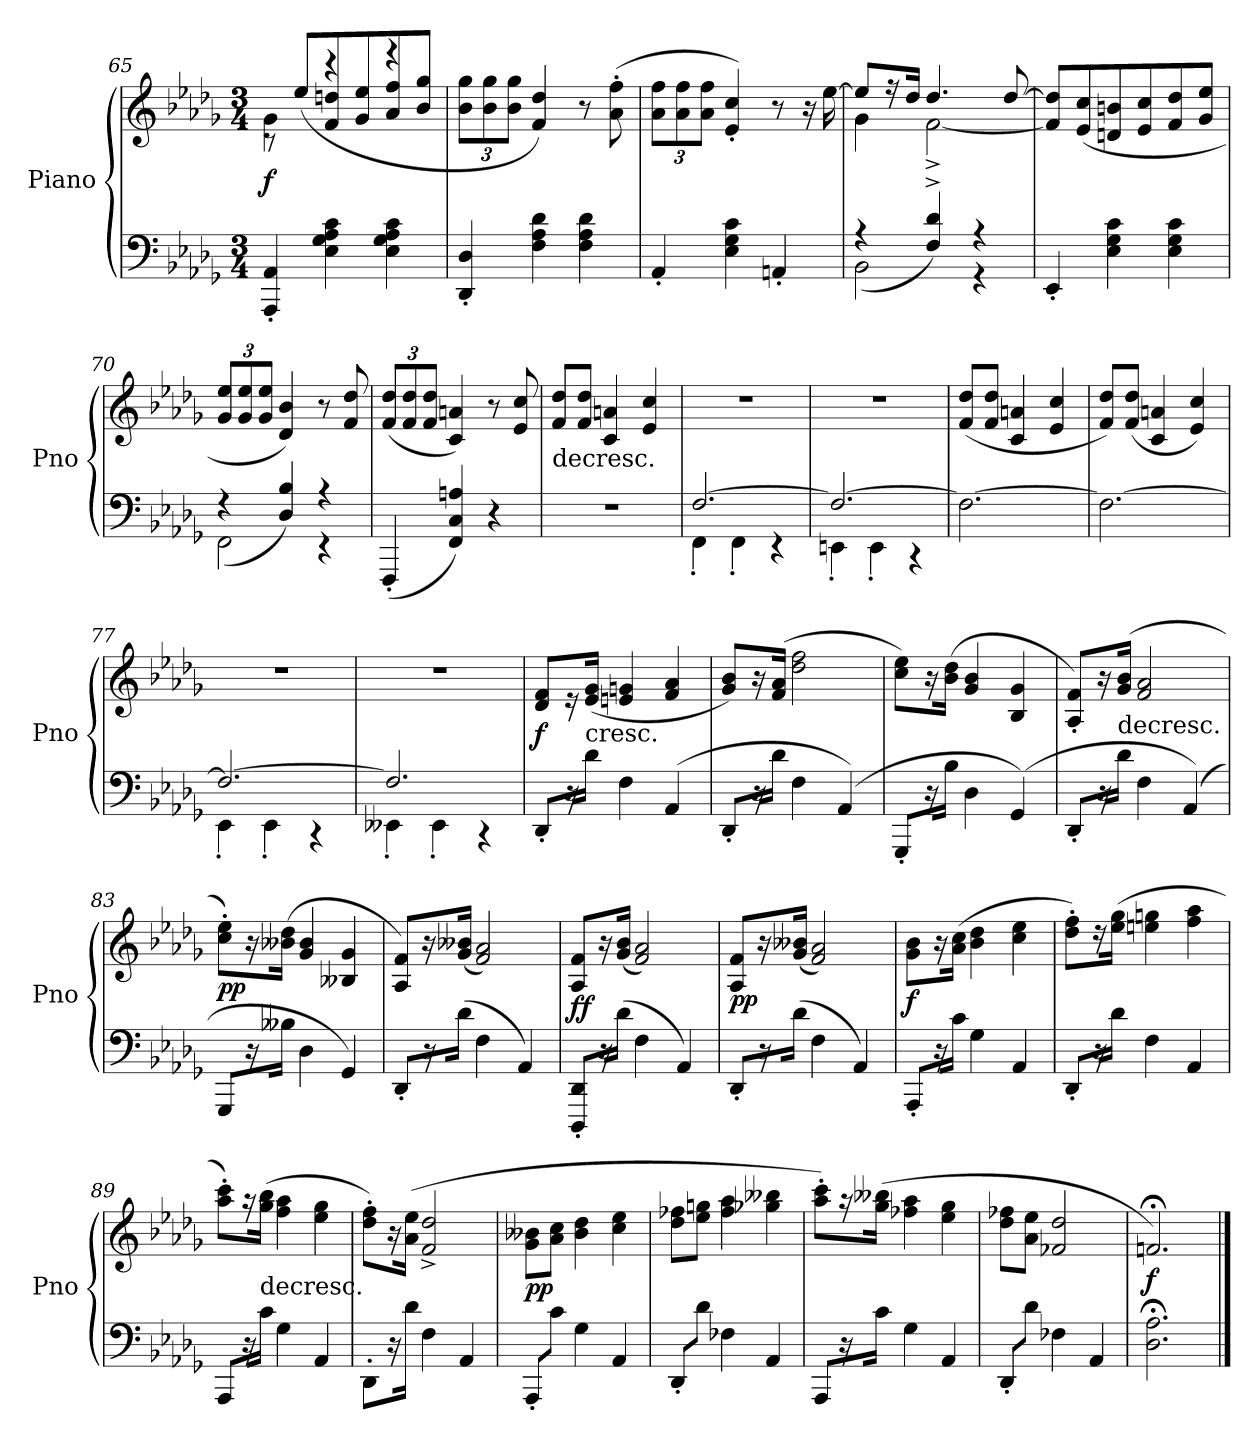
**kern	**kern	**dynam
*part1	*part1	*part1
*staff2	*staff1	*staff1/2
*I"Piano	*	*
*I'Pno	*	*
*clefF4	*clefG2	*
*k[b-e-a-d-g-]	*k[b-e-a-d-g-]	*
*D-:	*D-:	*
*M3/4	*M3/4	*
=65	=65	=65
*	*^	*
4AAA-'/ 4AA-'/	4g-\	8r	f
.	.	(8ee-/L	.
4E-\ 4G-\ 4A-\ 4c\	4r	8f/ 8ddn/	.
.	.	8g-/ 8ee-/	.
4E-\ 4G-\ 4A-\ 4c\	4r	8a-/ 8ff/	.
.	.	8b-/ 8gg-/J	.
*	*v	*v	*
=66	=66	=66
4DD-'/ 4D-'/	12b-\ 12gg-\L	.
.	12b-\ 12gg-\	.
.	12b-\ 12gg-\J	.
4F\ 4A-\ 4d-\	4f/ 4dd-/)	.
4F\ 4A-\ 4d-\	8r	.
.	(8a-'\ 8ff'\	.
=67	=67	=67
4AA-'/	12a-\ 12ff\L	.
.	12a-\ 12ff\	.
.	12a-\ 12ff\J	.
4E-\ 4G-\ 4c\	4e-'/ 4cc'/)	.
4AAn'/	8r	.
.	16r	.
.	[16ee-\	.
=68	=68	=68
*^	*^	*
4r	(2BB-\	8ee-/L]	4g-\	.
.	.	16r	.	.
.	.	16dd-/Jk	.	.
4F^/ 4d-^/)	.	4.dd-/	[2f^\	.
4r	4r	.	.	.
.	.	[8dd-/	.	.
*v	*v	*	*	*
*	*v	*v	*
=69	=69	=69
4EE-'/	8f]/ 8dd-]/L	.
.	(8e-/ 8cc/	.
4E-\ 4G-\ 4c\	8dn/ 8bn/	.
.	8e-/ 8cc/	.
4E-\ 4G-\ 4c\	8f/ 8dd-/	.
.	8g-/ 8ee-/J	.
=70	=70	=70
*^	*	*
4r	(2FF\	12g-/ 12ee-/L	.
.	.	12g-/ 12ee-/	.
.	.	12g-/ 12ee-/J	.
4D-/ 4B-/)	.	4d-/ 4b-/)	.
4r	4r	8r	.
.	.	8f/ 8dd-/	.
*v	*v	*	*
=71	=71	=71
(4FFF'/	(12f/ 12dd-/L	.
.	12f/ 12dd-/	.
.	12f/ 12dd-/J	.
4FF/ 4C/ 4An/)	4c/ 4an/)	.
4r	8r	.
.	8e-/ 8cc/	.
=72	=72	=72
!	!LO:TX:c:t=decresc.	!
2.r	8f/ 8dd-/L	.
.	8f/ 8dd-/J	.
.	4c/ 4an/	.
.	4e-/ 4cc/	.
=73	=73	=73
*^	*	*
[2.F/	4FF'\	2.r	.
.	4FF'\	.	.
.	4r	.	.
=74	=74	=74	=74
2.F/_	4EEn'\	2.r	.
.	4EE'\	.	.
.	4r	.	.
*v	*v	*	*
=75	=75	=75
2.F\_	(8f/ 8dd-/L	.
.	8f/ 8dd-/J	.
.	4c/ 4an/	.
.	4e-/ 4cc/	.
=76	=76	=76
2.F\_	8f/ 8dd-/L)	.
.	(8f/ 8dd-/J	.
.	4c/ 4an/	.
.	4e-/ 4cc/)	.
=77	=77	=77
*^	*	*
2.F/_	4EE-'\	2.r	.
.	4EE-'\	.	.
.	4r	.	.
=78	=78	=78	=78
2.F/]	4EE--X'\	2.r	.
.	4EE--'\	.	.
.	4r	.	.
*v	*v	*	*
=79	=79	=79
8DD-'/L	8d-/ 8f/L	f
16r	16r	.
!	!LO:TX:c:t=cresc.	!
16d-\Jk	(16e-/ 16g-/Jk	.
4F\	4en/ 4gn/	.
(4AA-/	4f/ 4a-/	.
=80	=80	=80
8DD-'/L	8g-/ 8b-/L)	.
16r	16r	.
16d-\Jk	(16f/ 16a-/Jk	.
4F\	2dd-\ 2ff\	.
(4AA-/)	.	.
=81	=81	=81
8GGG-'/L	8cc\ 8ee-\L)	.
16r	16r	.
16B-\Jk	(16b-\ 16dd-\Jk	.
4D-\	4g-/ 4b-/	.
(4GG-/)	4B-/ 4g-/	.
=82	=82	=82
8DD-'/L	8A-'/ 8f'/L)	.
16r	16r	.
!	!LO:TX:c:t=decresc.	!
16d-\Jk	(16g-/ 16b-/Jk	.
4F\	2f/ 2a-/	.
(4AA-/)	.	.
=83	=83	=83
8GGG-/L	8cc'\ 8ee-'\L)	pp
16r	16r	.
16B--X\Jk	(16b--X\ 16dd-\Jk	.
4D-\	4g-/ 4b--/	.
4GG-/)	4B--X/ 4g-/	.
=84	=84	=84
8DD-'/L	8A-/ 8f/L)	.
16r	16r	.
(16d-\Jk	(16g-/ 16b--X/Jk	.
4F\	2f/ 2a-/)	.
4AA-/)	.	.
=85	=85	=85
8DDD-'/ 8DD-'/L	8A-/ 8f/L	ff
16r	16r	.
(16d-\Jk	(16g-/ 16b-/Jk	.
4F\	2f/ 2a-/)	.
4AA-/)	.	.
=86	=86	=86
8DD-'/L	8A-/ 8f/L	pp
16r	16r	.
(16d-\Jk	(16g-/ 16b--X/Jk	.
4F\	2f/ 2a-/)	.
4AA-/)	.	.
=87	=87	=87
8AAA-'/L	8g-\ 8b-\L	f
16r	16r	.
16c\Jk	(16a-\ 16cc\Jk	.
4G-\	4b-\ 4dd-\	.
4AA-/	4cc\ 4ee-\	.
=88	=88	=88
8DD-'/L	8dd-'\ 8ff'\L)	.
16r	16r	.
16d-\Jk	(16ee-\ 16gg-\Jk	.
4F\	4een\ 4ggn\	.
4AA-/	4ff\ 4aa-\	.
=89	=89	=89
8AAA-/L	8aa-'\ 8ccc'\L)	.
16r	16r	.
!	!LO:TX:c:t=decresc.	!
16c\Jk	(16gg-\ 16bb-\Jk	.
4G-\	4ff\ 4aa-\	.
4AA-/	4ee-\ 4gg-\	.
=90	=90	=90
8DD-'\L	8dd-'\ 8ff'\L)	.
16r	16r	.
16d-\Jk	(16a-\ 16ee-\Jk	.
4F\	2f^/ 2dd-^/	.
4AA-/	.	.
=91	=91	=91
8AAA-'/L	8g-\ 8b--X\L	pp
8c\J	8a-\ 8cc\J	.
4G-\	4b--\ 4dd-\	.
4AA-/	4cc\ 4ee-\	.
=92	=92	=92
8DD-'/L	8dd-\ 8ff-X\L	.
8d-\J	8ee-\ 8ggn\J	.
4F-X\	4ff-\ 4aa-\	.
4AA-/	4gg-X\ 4bb--X\	.
=93	=93	=93
8AAA-/L	8aa-'\ 8ccc'\L)	.
16r	16r	.
16c\Jk	(16gg-\ 16bb--X\Jk	.
4G-\	4ff-X\ 4aa-\	.
4AA-/	4ee-\ 4gg-\	.
=94	=94	=94
8DD-'/L	8dd-\ 8ff-X\L	.
8d-\J	8a-\ 8ee-\J	.
4F-X\	2f-X/ 2dd-/	.
4AA-/	.	.
=95	=95	=95
2.D-;<\ 2.A-;<\	2.fn;</)	f
==	==	==
*-	*-	*-
